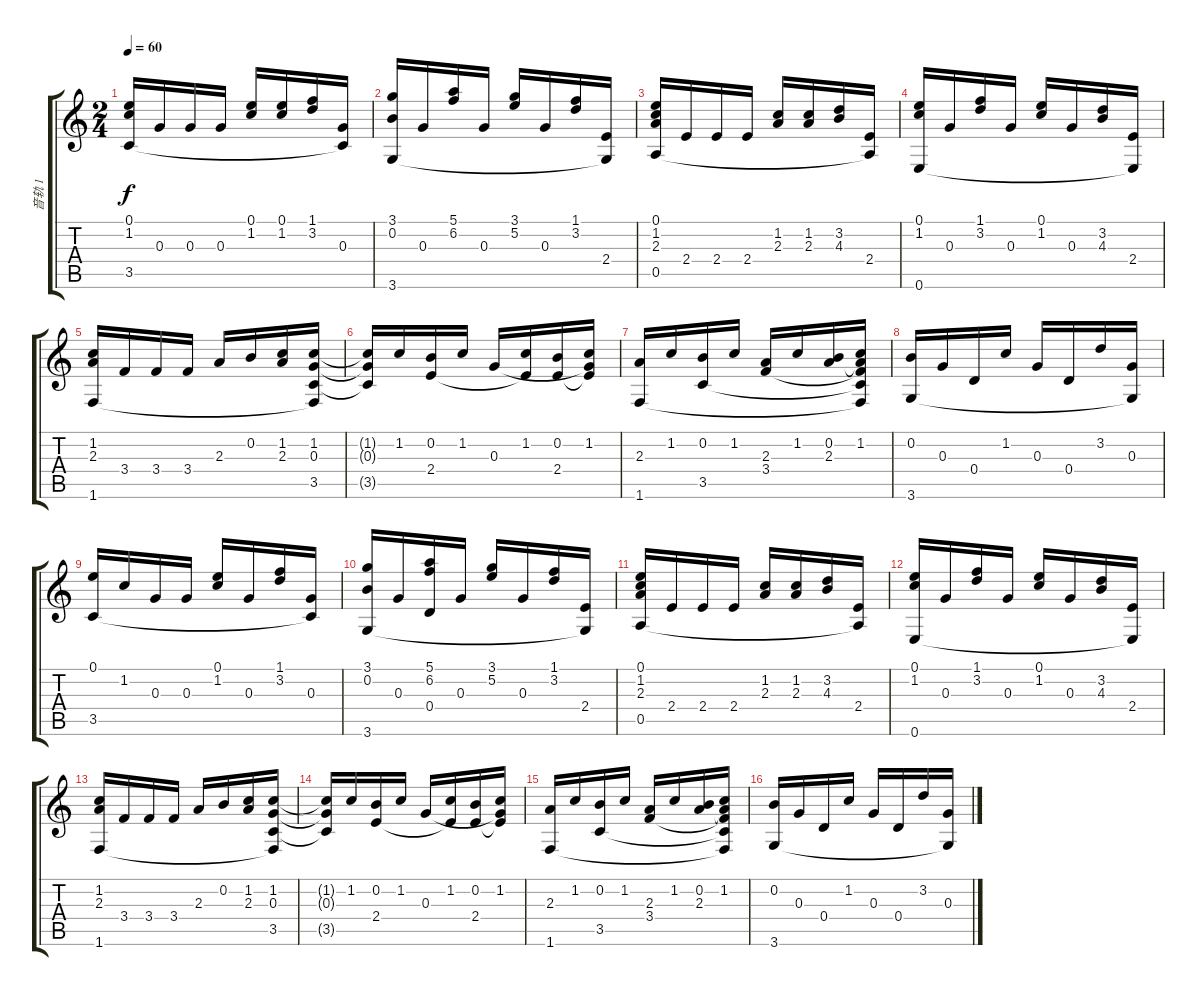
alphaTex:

\track ("音轨 1" "音轨 1") {instrument acousticguitarnylon}
\staff {score tabs}
\tuning (E4 B3 G3 D3 A2 E2) {hide}
\ts (2 4)
\tempo 60
\clef g2
\ks c
(0.1 1.2 3.5).16{dy f} 0.3.16 0.3.16 0.3.16 (0.1 1.2).16 (0.1 1.2).16 (1.1 3.2).16 (0.3 3.5{t}).16 |
(3.1 0.2 3.6).16 0.3.16 (5.1 6.2).16 0.3.16 (3.1 5.2).16 0.3.16 (1.1 3.2).16 (2.4 3.6{t}).16 |
(0.1 1.2 2.3 0.5).16 2.4.16 2.4.16 2.4.16 (1.2 2.3).16 (1.2 2.3).16 (3.2 4.3).16 (2.4 0.5{t}).16 |
(0.1 1.2 0.6).16 0.3.16 (1.1 3.2).16 0.3.16 (0.1 1.2).16 0.3.16 (3.2 4.3).16 (2.4 0.6{t}).16 |
(1.2 2.3 1.6).16 3.4.16 3.4.16 3.4.16 2.3.16 0.2.16 (1.2 2.3).16 (1.2 0.3 3.5 1.6{t}).16 |
(1.2{t} 0.3{t} 3.5{t}).16 1.2.16 (0.2 2.4).16 1.2.16 0.3.16 (1.2 2.4{t}).16 (0.2 2.4).16 (1.2 0.3{t} 2.4{t}).16 |
(2.3 1.6).16 1.2.16 (0.2 3.5).16 1.2.16 (2.3 3.4).16 1.2.16 (0.2 2.3).16 (1.2 2.3{t} 3.4{t} 3.5{t} 1.6{t}).16 |
(0.2 3.6).16 0.3.16 0.4.16 1.2.16 0.3.16 0.4.16 3.2.16 (0.3 3.6{t}).16 |
(0.1 3.5).16 1.2.16 0.3.16 0.3.16 (0.1 1.2).16 0.3.16 (1.1 3.2).16 (0.3 3.5{t}).16 |
(3.1 0.2 3.6).16 0.3.16 (5.1 6.2 0.4).16 0.3.16 (3.1 5.2).16 0.3.16 (1.1 3.2).16 (2.4 3.6{t}).16 |
(0.1 1.2 2.3 0.5).16 2.4.16 2.4.16 2.4.16 (1.2 2.3).16 (1.2 2.3).16 (3.2 4.3).16 (2.4 0.5{t}).16 |
(0.1 1.2 0.6).16 0.3.16 (1.1 3.2).16 0.3.16 (0.1 1.2).16 0.3.16 (3.2 4.3).16 (2.4 0.6{t}).16 |
(1.2 2.3 1.6).16 3.4.16 3.4.16 3.4.16 2.3.16 0.2.16 (1.2 2.3).16 (1.2 0.3 3.5 1.6{t}).16 |
(1.2{t} 0.3{t} 3.5{t}).16 1.2.16 (0.2 2.4).16 1.2.16 0.3.16 (1.2 2.4{t}).16 (0.2 2.4).16 (1.2 0.3{t} 2.4{t}).16 |
(2.3 1.6).16 1.2.16 (0.2 3.5).16 1.2.16 (2.3 3.4).16 1.2.16 (0.2 2.3).16 (1.2 2.3{t} 3.4{t} 3.5{t} 1.6{t}).16 |
(0.2 3.6).16 0.3.16 0.4.16 1.2.16 0.3.16 0.4.16 3.2.16 (0.3 3.6{t}).16
